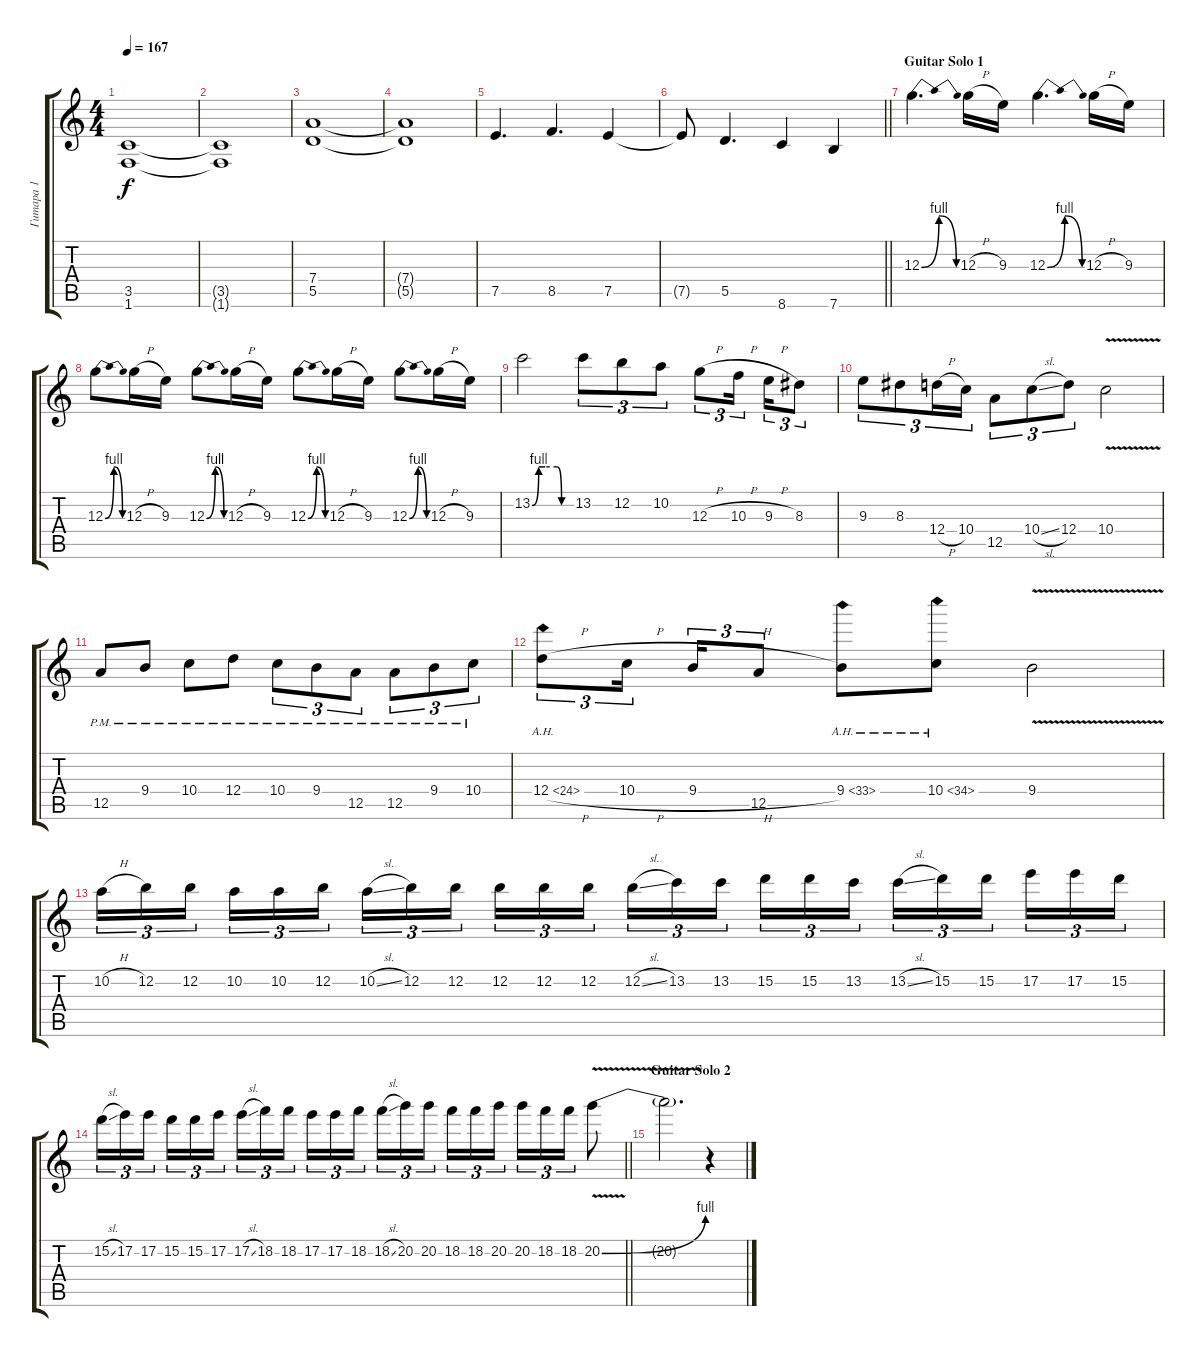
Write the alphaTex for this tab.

\track ("Гитара 1" "Гитара 1") {instrument distortionguitar}
\staff {score tabs}
\tuning (E4 B3 G3 D3 A2 E2) {hide}
\ts (4 4)
\tempo 167
\clef g2
\ks aminor
(3.5 1.6).1{dy f} |
(3.5{t} 1.6{t}).1 |
(7.4 5.5).1 |
(7.4{t} 5.5{t}).1 |
7.5.4{d} 8.5.4{d} 7.5.4 |
\barLineRight lightlight
7.5{t}.8 5.5.4{d} 8.6.4 7.6.4 |
\section ("" "Guitar Solo 1")
12.3{be (bendrelease 0 0 15 4 46 4 60 0)}.4{d volume 10} 12.3{h}.16 9.3.16 12.3{be (bendrelease 0 0 15 4 47 4 60 0)}.4{d} 12.3{h}.16 9.3.16 |
12.3{be (bendrelease 0 0 15 4 45 4 60 0)}.8 12.3{h}.16 9.3.16 12.3{be (bendrelease 0 0 15 4 46 4 60 0)}.8 12.3{h}.16 9.3.16 12.3{be (bendrelease 0 0 15 4 45 4 60 0)}.8 12.3{h}.16 9.3.16 12.3{be (bendrelease 0 0 15 4 46 4 60 0)}.8 12.3{h}.16 9.3.16 |
13.2{be (custom 0 0 10 4 20 4 38 4 45 0 60 0)}.2 13.2.8{tu (3 2)} 12.2.8{tu (3 2)} 10.2.8{tu (3 2)} 12.3{h}.8{tu (3 2)} 10.3{h}.16{tu (3 2) beam splitsecondary} 9.3{h}.16{tu (3 2)} 8.3.8{tu (3 2)} |
9.3.8{tu (3 2)} 8.3.8{tu (3 2)} 12.4{h}.16{tu (3 2)} 10.4.16{tu (3 2)} 12.5.8{tu (3 2)} 10.4{sl}.8{tu (3 2)} 12.4.8{tu (3 2)} 10.4{v}.2 |
12.5{pm}.8 9.4{pm}.8 10.4{pm}.8 12.4{pm}.8 10.4{pm}.8{tu (3 2)} 9.4{pm}.8{tu (3 2)} 12.5{pm}.8{tu (3 2)} 12.5{pm}.8{tu (3 2)} 9.4{pm}.8{tu (3 2)} 10.4{pm}.8{tu (3 2)} |
12.4{ah 12 h}.8{tu (3 2)} 10.4{h}.16{tu (3 2) beam splitsecondary} 9.4{h}.16{tu (3 2)} 12.5.8{tu (3 2)} 9.4{ah 24}.8 10.4{ah 24}.8 9.4{v}.2 |
10.2{h}.16{tu (3 2)} 12.2.16{tu (3 2)} 12.2.16{tu (3 2) beam splitsecondary} 10.2.16{tu (3 2)} 10.2.16{tu (3 2)} 12.2.16{tu (3 2)} 10.2{sl}.16{tu (3 2)} 12.2.16{tu (3 2)} 12.2.16{tu (3 2) beam splitsecondary} 12.2.16{tu (3 2)} 12.2.16{tu (3 2)} 12.2.16{tu (3 2)} 12.2{sl}.16{tu (3 2)} 13.2.16{tu (3 2)} 13.2.16{tu (3 2) beam splitsecondary} 15.2.16{tu (3 2)} 15.2.16{tu (3 2)} 13.2.16{tu (3 2)} 13.2{sl}.16{tu (3 2)} 15.2.16{tu (3 2)} 15.2.16{tu (3 2) beam splitsecondary} 17.2.16{tu (3 2)} 17.2.16{tu (3 2)} 15.2.16{tu (3 2)} |
\barLineRight lightlight
15.2{sl}.16{tu (3 2)} 17.2.16{tu (3 2)} 17.2.16{tu (3 2) beam splitsecondary} 15.2.16{tu (3 2)} 15.2.16{tu (3 2)} 17.2.16{tu (3 2)} 17.2{sl}.16{tu (3 2)} 18.2.16{tu (3 2)} 18.2.16{tu (3 2) beam splitsecondary} 17.2.16{tu (3 2)} 17.2.16{tu (3 2)} 18.2.16{tu (3 2)} 18.2{sl}.16{tu (3 2)} 20.2.16{tu (3 2)} 20.2.16{tu (3 2) beam splitsecondary} 18.2.16{tu (3 2)} 18.2.16{tu (3 2)} 20.2.16{tu (3 2)} 20.2.16{tu (3 2)} 18.2.16{tu (3 2)} 18.2.16{tu (3 2)} 20.2{be (bend 0 0 60 4) v}.8 |
\section ("" "Guitar Solo 2")
20.2{t}.2{d} r.4
